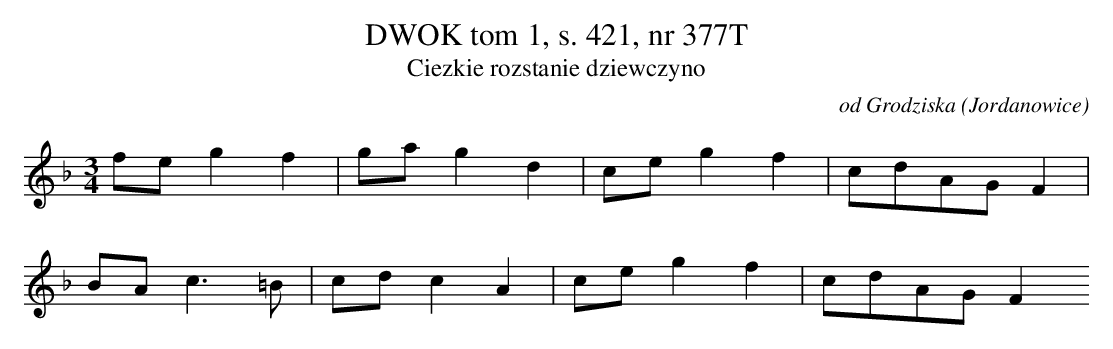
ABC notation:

X:1
T: DWOK tom 1, s. 421, nr 377T
T: Ciezkie rozstanie dziewczyno
O: od Grodziska (Jordanowice)
M: 3/4
L: 1/8
K: F
feg2f2 | gag2d2 | ceg2f2 | cdAGF2 |
BAc3=B | cdc2A2 | ceg2f2 | cdAGF2
